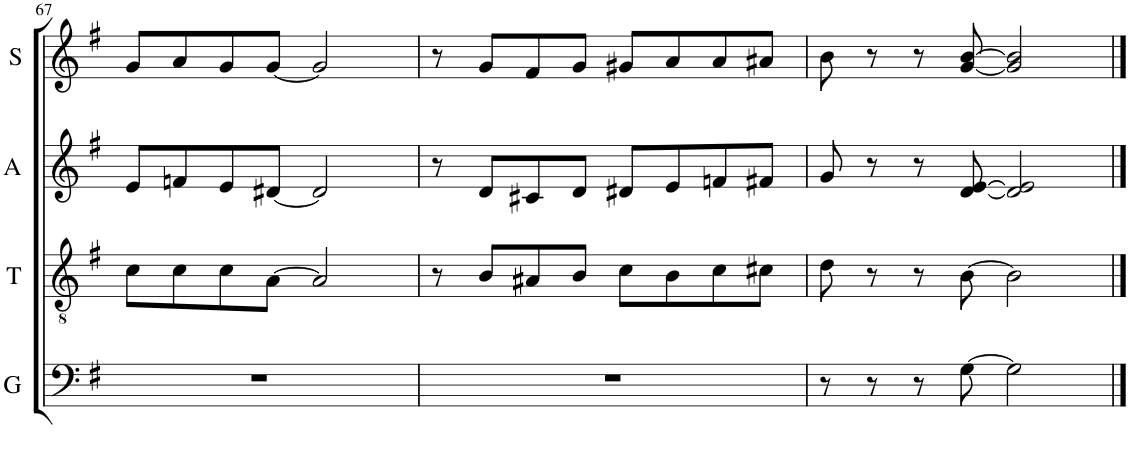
**kern	**kern	**kern	**kern
*part4	*part3	*part2	*part1
*staff4	*staff3	*staff2	*staff1
*I"Gerald	*I"Tenor	*I"Alto	*I"Soprano
*I'G	*I'T	*I'A	*I'S
!!LO:PB:g=z
*clefF4	*clefGv2	*clefG2	*clefG2
*k[f#]	*k[f#]	*k[f#]	*k[f#]
*M4/4	*M4/4	*M4/4	*M4/4
=67	=67	=67	=67
1r	8c\L	8e/L	8g/L
.	8c\	8fn/	8a/
.	8c\	8e/	8g/
.	[8A\J	[8d#X/J	[8g/J
.	2A/]	2d#/]	2g/]
=68	=68	=68	=68
1r	8r	8r	8r
.	8B/L	8d/L	8g/L
.	8A#X/	8c#X/	8f#/
.	8B/J	8d/J	8g/J
.	8c\L	8d#X/L	8g#X/L
.	8B\	8e/	8a/
.	8c\	8fn/	8a/
.	8c#X\J	8f#X/J	8a#X/J
=69	=69	=69	=69
8r	8d\	8g/	8b\
8r	8r	8r	8r
8r	8r	8r	8r
[8G\	[8B\	[8d/ [8e/	[8g/ [8b/
2G\]	2B\]	2d/] 2e/]	2g/] 2b/]
==	==	==	==
*-	*-	*-	*-
